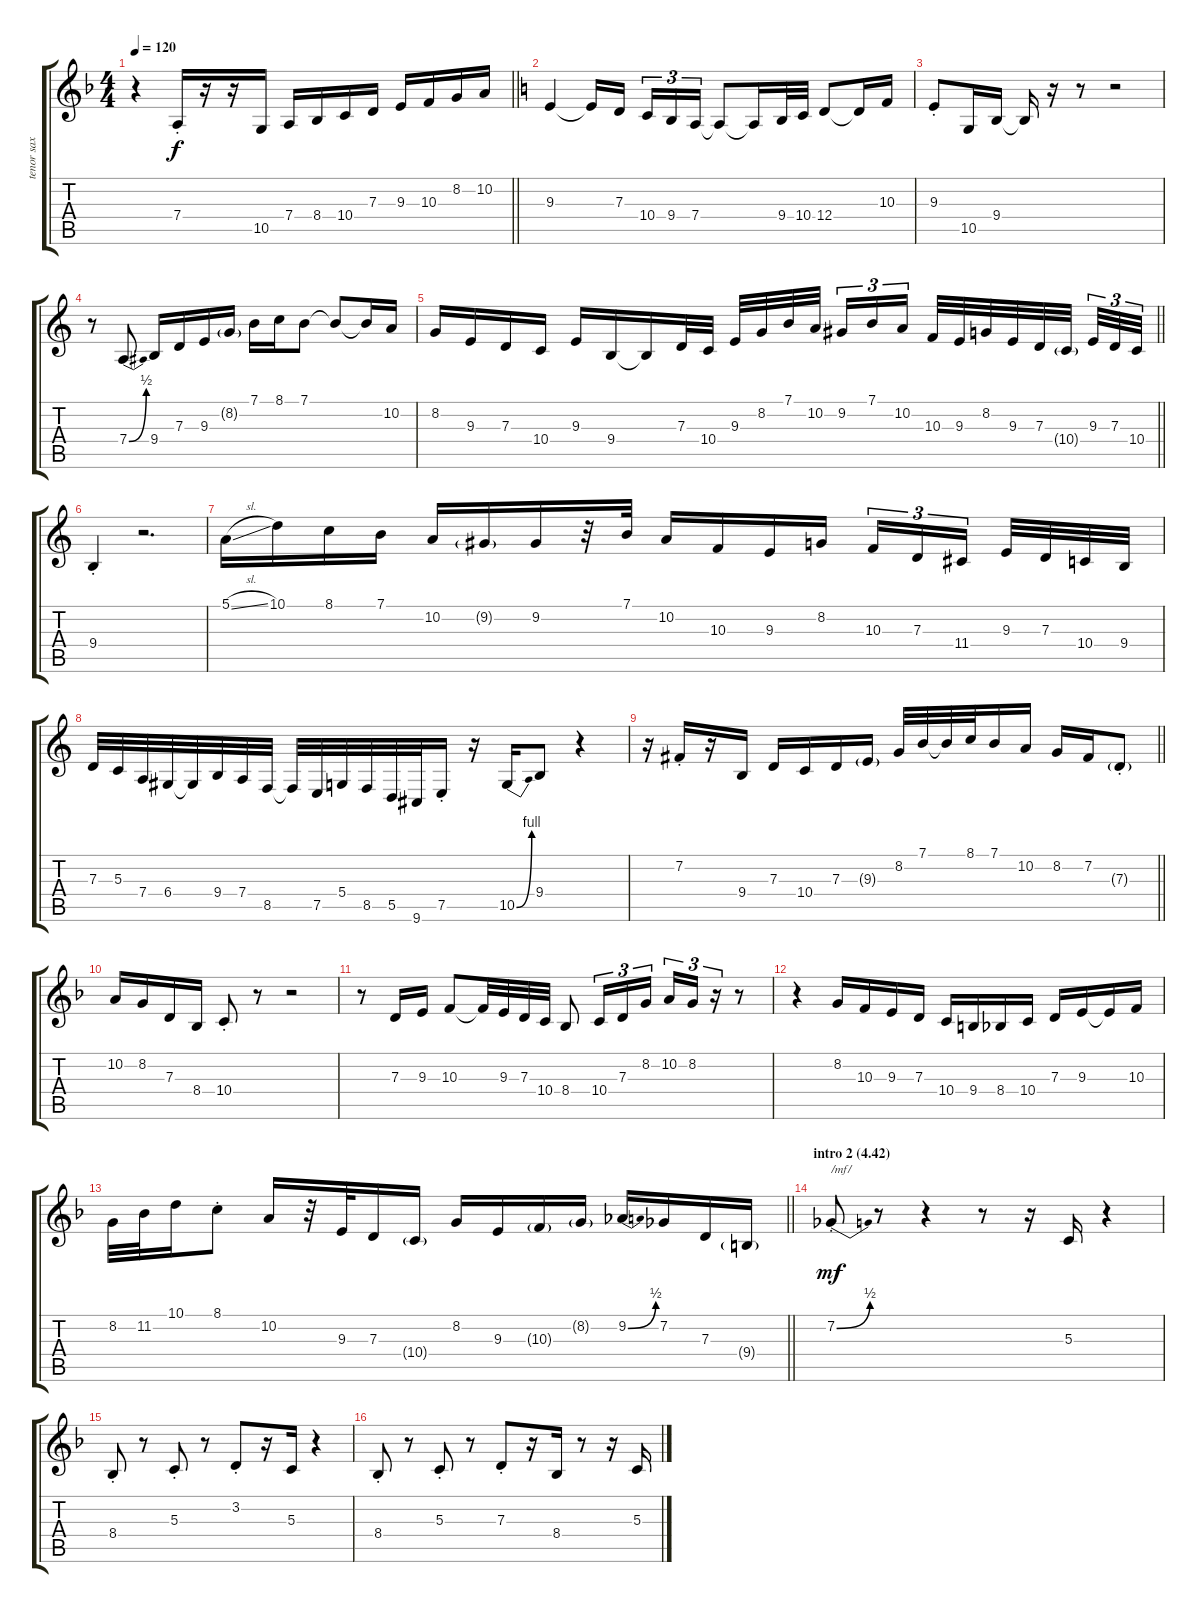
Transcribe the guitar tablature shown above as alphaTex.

\track ("tenor sax" "tenor sax") {instrument tenorsax}
\staff {score tabs}
\tuning (E4 B3 G3 D3 A2 E2) {hide}
\ts (4 4)
\tempo 120
\clef g2
\barLineRight lightlight
\ks f
r.4{dy f} 7.4{st}.16 r.16 r.16 10.5.16 7.4.16 8.4.16 10.4.16 7.3.16 9.3.16 10.3.16 8.2.16 10.2.16 |
\ks c
9.3.4 9.3{t}.16 7.3.16{beam splitsecondary} 10.4.16{tu (3 2)} 9.4.16{tu (3 2)} 7.4.16{tu (3 2)} 7.4{t}.8 7.4{t}.16 9.4.32 10.4.32 12.4.8 12.4{t}.16 10.3.16 |
9.3{st}.8 10.5.16 9.4.16 9.4{t}.16 r.16 r.8 r.2 |
r.8 7.4{be (bend 0 0 60 2)}.8 9.4.16 7.3.16 9.3.16 8.2{g}.16 7.1.16 8.1.16 7.1.8 7.1{t}.8 7.1{t}.16 10.2.16 |
\barLineRight lightlight
8.2.16 9.3.16 7.3.16 10.4.16 9.3.16 9.4.16 9.4{t}.16 7.3.32 10.4.32 9.3.32 8.2.32 7.1.32 10.2.32{beam splitsecondary} 9.2.16{tu (3 2)} 7.1.16{tu (3 2)} 10.2.16{tu (3 2)} 10.3.32 9.3.32 8.2.32 9.3.32 7.3.32 10.4{g}.32{beam splitsecondary} 9.3.32{tu (3 2)} 7.3.32{tu (3 2)} 10.4.32{tu (3 2)} |
9.4{st}.4 r.2{d} |
5.1{sl}.16 10.1.16 8.1.16 7.1.16 10.2.16 9.2{g}.16 9.2.16 r.32 7.1.32 10.2.16 10.3.16 9.3.16 8.2.16 10.3.16{tu (3 2)} 7.3.16{tu (3 2)} 11.4.16{tu (3 2) beam splitsecondary} 9.3.32 7.3.32 10.4.32 9.4.32 |
7.3.32 5.3.32 7.4.32 6.4.32 6.4{t}.32 9.4.32 7.4.32 8.5.32 8.5{t}.32 7.5.32 5.4.32 8.5.32 5.5.32 9.6.32 7.5{st}.16 r.16 10.5{be (bend 0 0 60 4)}.16 9.4.8 r.4 |
\barLineRight lightlight
r.16 7.2{st}.16 r.16 9.4.16 7.3.16 10.4.16 7.3.16 9.3{g}.16 8.2.32 7.1.32 7.1{t}.32 8.1.32 7.1.16 10.2.16 8.2.16 7.2.16 7.3{g st}.8 |
\ks f
10.2.16 8.2.16 7.3.16 8.4.16 10.4{st}.8 r.8 r.2 |
r.8 7.3.16 9.3.16 10.3.8 10.3{t}.32 9.3.32 7.3.32 10.4.32 8.4.8 10.4.16{tu (3 2)} 7.3.16{tu (3 2)} 8.2.16{tu (3 2)} 10.2.16{tu (3 2)} 8.2.16{tu (3 2)} r.16{tu (3 2)} r.8 |
r.4 8.2.16 10.3.16 9.3.16 7.3.16 10.4.16 9.4.16 8.4.16 10.4.16 7.3.16 9.3.16 9.3{t}.16 10.3.16 |
\barLineRight lightlight
8.2.32 11.2.32 10.1.16 8.1{st}.8 10.2.16 r.32 9.3.32 7.3.16 10.4{g}.16 8.2.16 9.3.16 10.3{g}.16 8.2{g}.16 9.2{be (bend 0 0 60 2)}.16 7.2.16 7.3.16 9.4{g}.16 |
\section ("" "intro 2 (4.42)")
7.2{be (bend 0 0 60 2) st}.8{txt "/mf/" dy mf} r.8 r.4 r.8 r.16 5.3.16 r.4 |
8.4{st}.8 r.8 5.3{st}.8 r.8 3.2{st}.8 r.16 5.3.16 r.4 |
8.4{st}.8 r.8 5.3{st}.8 r.8 7.3{st}.8 r.16 8.4.16 r.8 r.16 5.3.16
